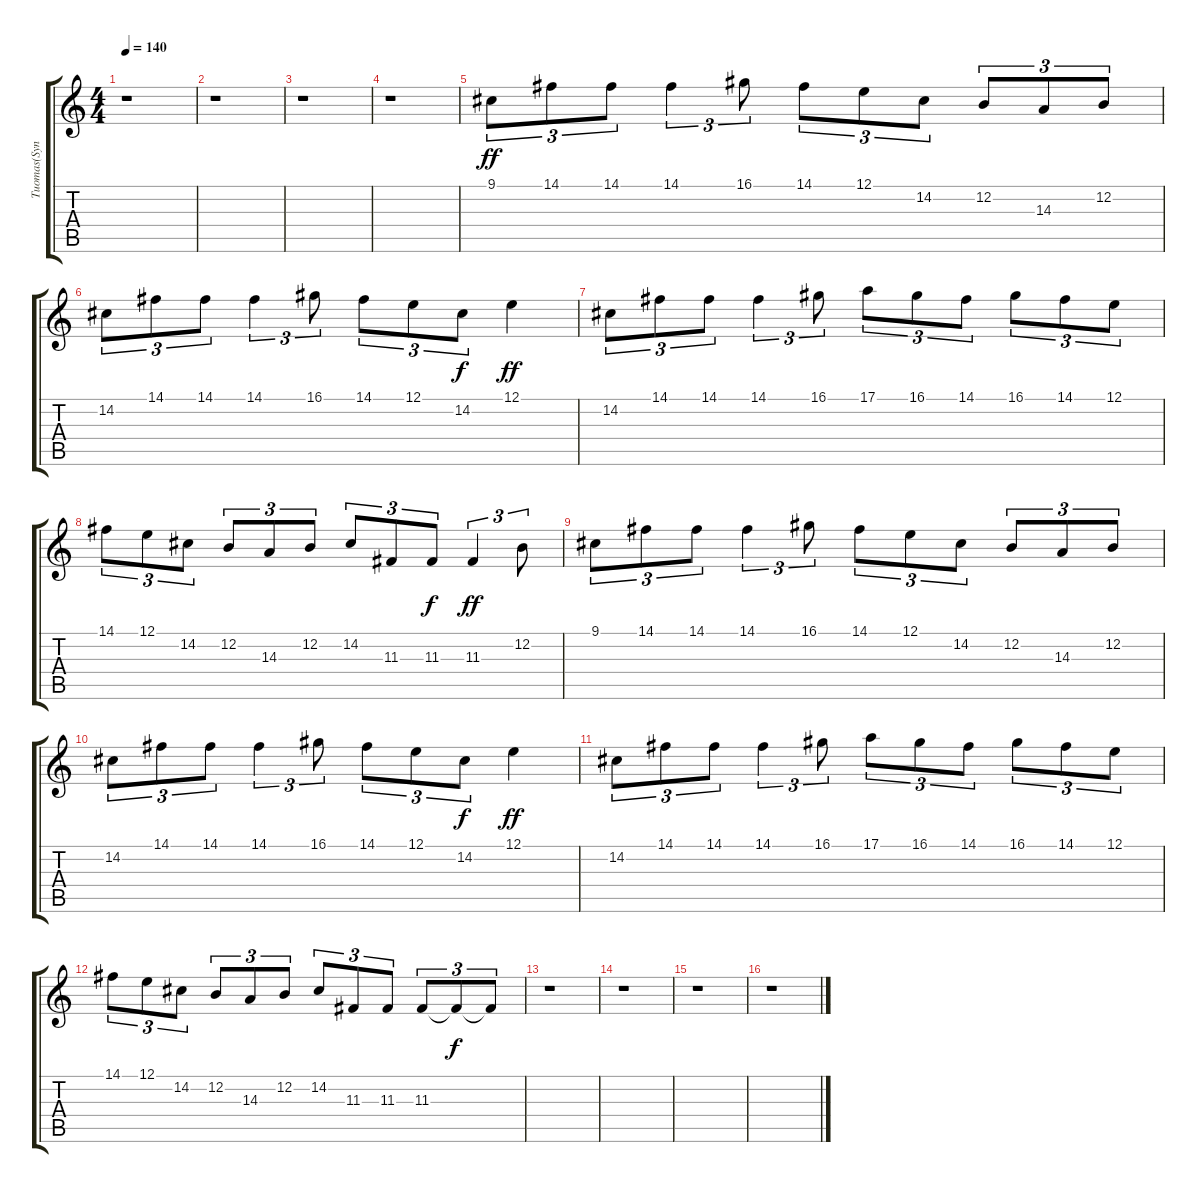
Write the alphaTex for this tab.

\track ("Tuomas(Synth)" "Tuomas(Syn") {instrument stringensemble1}
\staff {score tabs}
\tuning (E4 B3 G3 D3 A2 E2) {hide}
\ts (4 4)
\tempo 140
\clef g2
\ks c
r.1{dy f} |
r.1 |
r.1 |
r.1 |
9.1.8{tu (3 2) dy ff} 14.1.8{tu (3 2)} 14.1.8{tu (3 2)} 14.1.4{tu (3 2)} 16.1.8{tu (3 2)} 14.1.8{tu (3 2)} 12.1.8{tu (3 2)} 14.2.8{tu (3 2)} 12.2.8{tu (3 2)} 14.3.8{tu (3 2)} 12.2.8{tu (3 2)} |
14.2.8{tu (3 2)} 14.1.8{tu (3 2)} 14.1.8{tu (3 2)} 14.1.4{tu (3 2)} 16.1.8{tu (3 2)} 14.1.8{tu (3 2)} 12.1.8{tu (3 2)} 14.2.8{tu (3 2) dy f} 12.1.4{dy ff} |
14.2.8{tu (3 2)} 14.1.8{tu (3 2)} 14.1.8{tu (3 2)} 14.1.4{tu (3 2)} 16.1.8{tu (3 2)} 17.1.8{tu (3 2)} 16.1.8{tu (3 2)} 14.1.8{tu (3 2)} 16.1.8{tu (3 2)} 14.1.8{tu (3 2)} 12.1.8{tu (3 2)} |
14.1.8{tu (3 2)} 12.1.8{tu (3 2)} 14.2.8{tu (3 2)} 12.2.8{tu (3 2)} 14.3.8{tu (3 2)} 12.2.8{tu (3 2)} 14.2.8{tu (3 2)} 11.3.8{tu (3 2)} 11.3.8{tu (3 2) dy f} 11.3.4{tu (3 2) dy ff} 12.2.8{tu (3 2)} |
9.1.8{tu (3 2)} 14.1.8{tu (3 2)} 14.1.8{tu (3 2)} 14.1.4{tu (3 2)} 16.1.8{tu (3 2)} 14.1.8{tu (3 2)} 12.1.8{tu (3 2)} 14.2.8{tu (3 2)} 12.2.8{tu (3 2)} 14.3.8{tu (3 2)} 12.2.8{tu (3 2)} |
14.2.8{tu (3 2)} 14.1.8{tu (3 2)} 14.1.8{tu (3 2)} 14.1.4{tu (3 2)} 16.1.8{tu (3 2)} 14.1.8{tu (3 2)} 12.1.8{tu (3 2)} 14.2.8{tu (3 2) dy f} 12.1.4{dy ff} |
14.2.8{tu (3 2)} 14.1.8{tu (3 2)} 14.1.8{tu (3 2)} 14.1.4{tu (3 2)} 16.1.8{tu (3 2)} 17.1.8{tu (3 2)} 16.1.8{tu (3 2)} 14.1.8{tu (3 2)} 16.1.8{tu (3 2)} 14.1.8{tu (3 2)} 12.1.8{tu (3 2)} |
14.1.8{tu (3 2)} 12.1.8{tu (3 2)} 14.2.8{tu (3 2)} 12.2.8{tu (3 2)} 14.3.8{tu (3 2)} 12.2.8{tu (3 2)} 14.2.8{tu (3 2)} 11.3.8{tu (3 2)} 11.3.8{tu (3 2)} 11.3.8{tu (3 2)} 11.3{t}.8{tu (3 2) dy f} 11.3{t}.8{tu (3 2)} |
r.1 |
r.1 |
r.1 |
r.1
